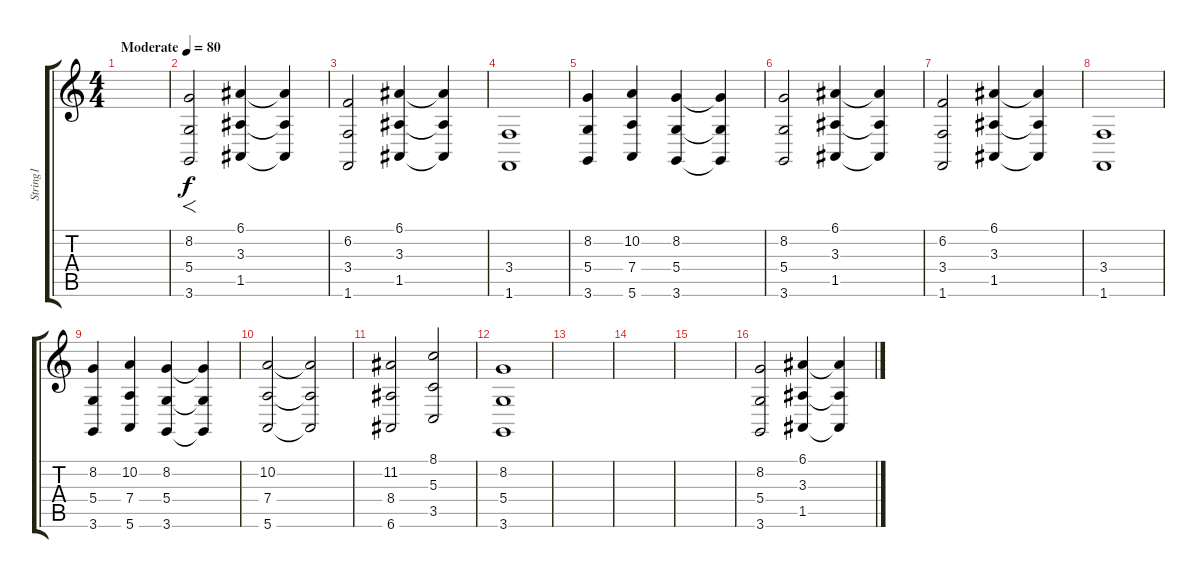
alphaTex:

\track ("String1" "String1") {instrument stringensemble2}
\staff {score tabs}
\tuning (E4 B3 G3 D3 A2 E2) {hide}
\ts (4 4)
\tempo (80 "Moderate")
\clef g2
\ks c
|
(8.2 5.4 3.6).2{f} (6.1 3.3 1.5).4 (6.1{t} 3.3{t} 1.5{t}).4 |
(6.2 3.4 1.6).2 (6.1 3.3 1.5).4 (6.1{t} 3.3{t} 1.5{t}).4 |
(3.4 1.6).1 |
(8.2 5.4 3.6).4 (10.2 7.4 5.6).4 (8.2 5.4 3.6).4 (8.2{t} 5.4{t} 3.6{t}).4 |
(8.2 5.4 3.6).2 (6.1 3.3 1.5).4 (6.1{t} 3.3{t} 1.5{t}).4 |
(6.2 3.4 1.6).2 (6.1 3.3 1.5).4 (6.1{t} 3.3{t} 1.5{t}).4 |
(3.4 1.6).1 |
(8.2 5.4 3.6).4 (10.2 7.4 5.6).4 (8.2 5.4 3.6).4 (8.2{t} 5.4{t} 3.6{t}).4 |
(10.2 7.4 5.6).2 (10.2{t} 7.4{t} 5.6{t}).2 |
(11.2 8.4 6.6).2 (8.1 5.3 3.5).2 |
(8.2 5.4 3.6).1 |
|
|
|
(8.2 5.4 3.6).2 (6.1 3.3 1.5).4 (6.1{t} 3.3{t} 1.5{t}).4
